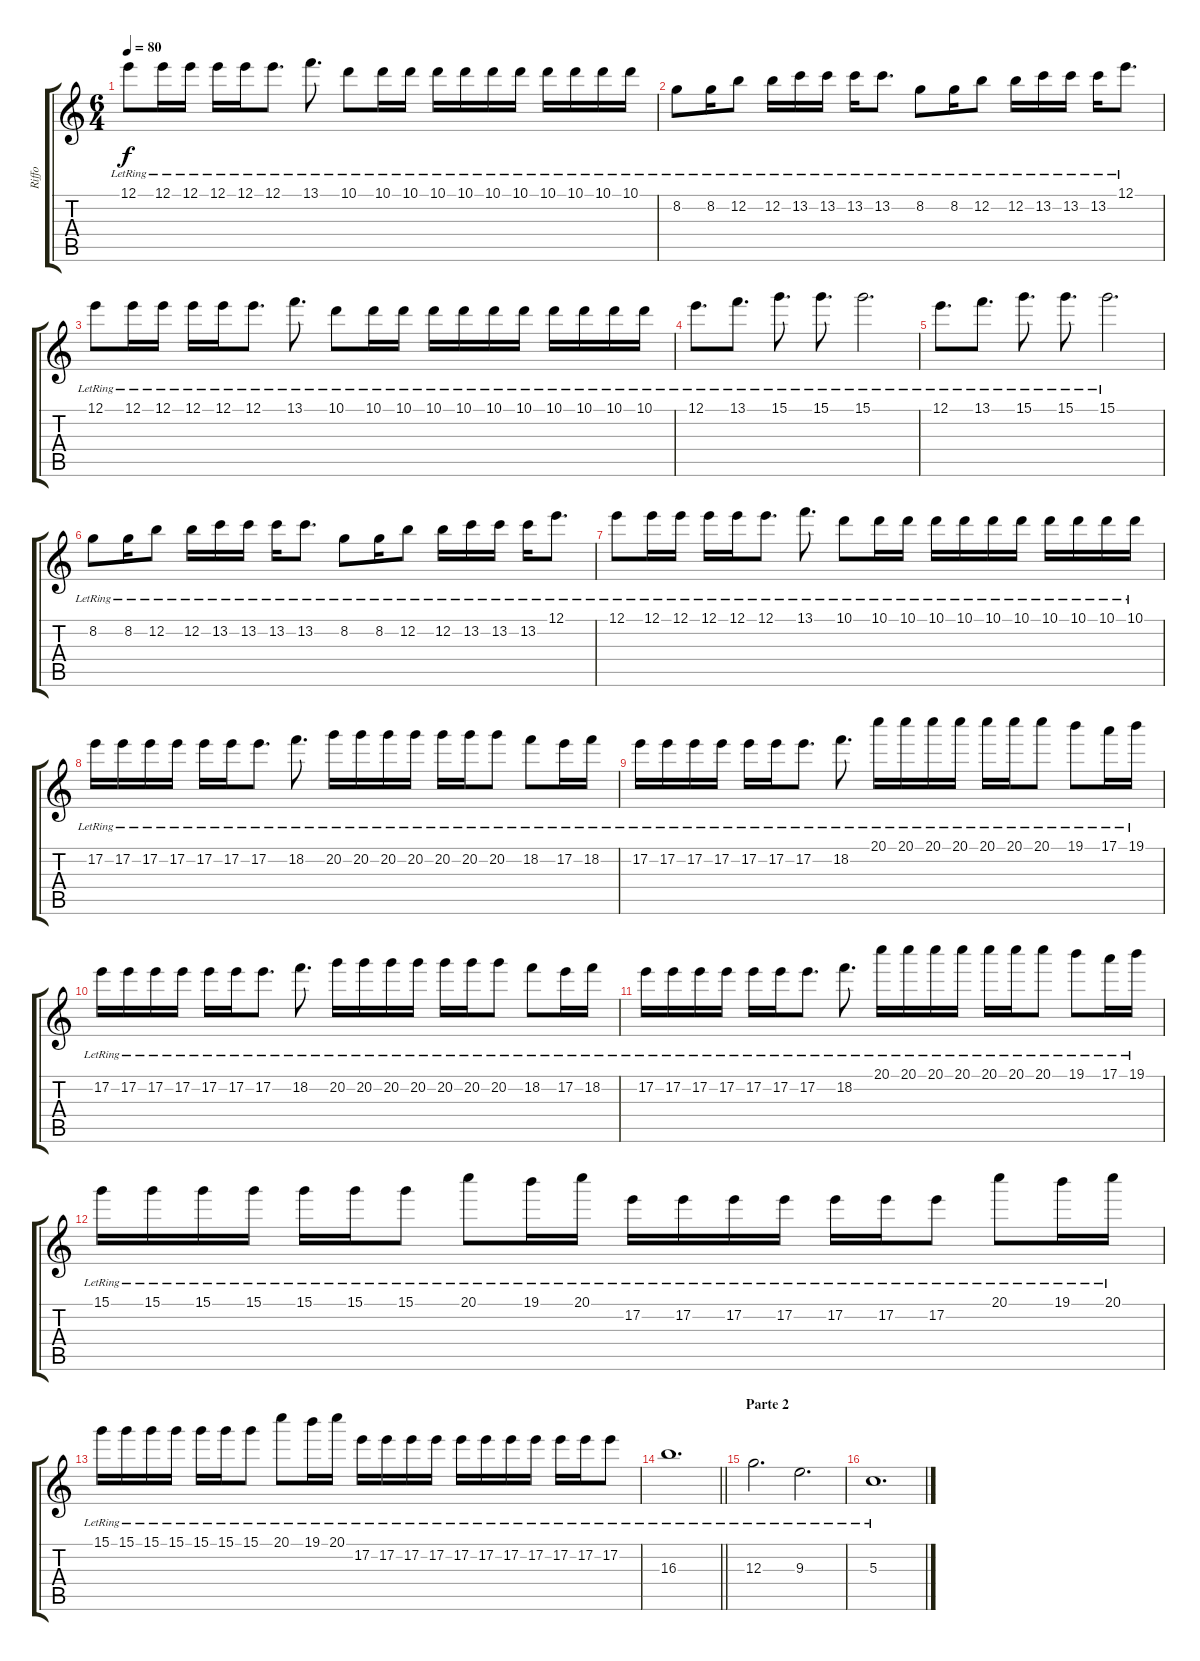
\track ("Riffo" "Riffo") {instrument electricguitarclean}
\staff {score tabs}
\tuning (E4 B3 G3 D3 A2 E2) {hide}
\ts (6 4)
\tempo 80
\clef g2
\ks c
12.1{lr}.8{dy f} 12.1{lr}.16 12.1{lr}.16 12.1{lr}.16 12.1{lr}.16 12.1{lr}.8{d} 13.1{lr}.8{d} 10.1{lr}.8 10.1{lr}.16 10.1{lr}.16 10.1{lr}.16 10.1{lr}.16 10.1{lr}.16 10.1{lr}.16 10.1{lr}.16 10.1{lr}.16 10.1{lr}.16 10.1{lr}.16 |
8.2{lr}.8 8.2{lr}.16 12.2{lr}.8 12.2{lr}.16 13.2{lr}.16 13.2{lr}.16 13.2{lr}.16 13.2{lr}.8{d} 8.2{lr}.8 8.2{lr}.16 12.2{lr}.8 12.2{lr}.16 13.2{lr}.16 13.2{lr}.16 13.2{lr}.16 12.1{lr}.8{d} |
12.1{lr}.8 12.1{lr}.16 12.1{lr}.16 12.1{lr}.16 12.1{lr}.16 12.1{lr}.8{d} 13.1{lr}.8{d} 10.1{lr}.8 10.1{lr}.16 10.1{lr}.16 10.1{lr}.16 10.1{lr}.16 10.1{lr}.16 10.1{lr}.16 10.1{lr}.16 10.1{lr}.16 10.1{lr}.16 10.1{lr}.16 |
12.1{lr}.8{d} 13.1{lr}.8{d} 15.1{lr}.8{d} 15.1{lr}.8{d} 15.1{lr}.2{d} |
12.1{lr}.8{d} 13.1{lr}.8{d} 15.1{lr}.8{d} 15.1{lr}.8{d} 15.1{lr}.2{d} |
8.2{lr}.8 8.2{lr}.16 12.2{lr}.8 12.2{lr}.16 13.2{lr}.16 13.2{lr}.16 13.2{lr}.16 13.2{lr}.8{d} 8.2{lr}.8 8.2{lr}.16 12.2{lr}.8 12.2{lr}.16 13.2{lr}.16 13.2{lr}.16 13.2{lr}.16 12.1{lr}.8{d} |
12.1{lr}.8 12.1{lr}.16 12.1{lr}.16 12.1{lr}.16 12.1{lr}.16 12.1{lr}.8{d} 13.1{lr}.8{d} 10.1{lr}.8 10.1{lr}.16 10.1{lr}.16 10.1{lr}.16 10.1{lr}.16 10.1{lr}.16 10.1{lr}.16 10.1{lr}.16 10.1{lr}.16 10.1{lr}.16 10.1{lr}.16 |
17.2{lr}.16 17.2{lr}.16 17.2{lr}.16 17.2{lr}.16 17.2{lr}.16 17.2{lr}.16 17.2{lr}.8{d} 18.2{lr}.8{d} 20.2{lr}.16 20.2{lr}.16 20.2{lr}.16 20.2{lr}.16 20.2{lr}.16 20.2{lr}.16 20.2{lr}.8 18.2{lr}.8 17.2{lr}.16 18.2{lr}.16 |
17.2{lr}.16 17.2{lr}.16 17.2{lr}.16 17.2{lr}.16 17.2{lr}.16 17.2{lr}.16 17.2{lr}.8{d} 18.2{lr}.8{d} 20.1{lr}.16 20.1{lr}.16 20.1{lr}.16 20.1{lr}.16 20.1{lr}.16 20.1{lr}.16 20.1{lr}.8 19.1{lr}.8 17.1{lr}.16 19.1{lr}.16 |
17.2{lr}.16 17.2{lr}.16 17.2{lr}.16 17.2{lr}.16 17.2{lr}.16 17.2{lr}.16 17.2{lr}.8{d} 18.2{lr}.8{d} 20.2{lr}.16 20.2{lr}.16 20.2{lr}.16 20.2{lr}.16 20.2{lr}.16 20.2{lr}.16 20.2{lr}.8 18.2{lr}.8 17.2{lr}.16 18.2{lr}.16 |
17.2{lr}.16 17.2{lr}.16 17.2{lr}.16 17.2{lr}.16 17.2{lr}.16 17.2{lr}.16 17.2{lr}.8{d} 18.2{lr}.8{d} 20.1{lr}.16 20.1{lr}.16 20.1{lr}.16 20.1{lr}.16 20.1{lr}.16 20.1{lr}.16 20.1{lr}.8 19.1{lr}.8 17.1{lr}.16 19.1{lr}.16 |
15.1{lr}.16 15.1{lr}.16 15.1{lr}.16 15.1{lr}.16 15.1{lr}.16 15.1{lr}.16 15.1{lr}.8 20.1{lr}.8 19.1{lr}.16 20.1{lr}.16 17.2{lr}.16 17.2{lr}.16 17.2{lr}.16 17.2{lr}.16 17.2{lr}.16 17.2{lr}.16 17.2{lr}.8 20.1{lr}.8 19.1{lr}.16 20.1{lr}.16 |
15.1{lr}.16 15.1{lr}.16 15.1{lr}.16 15.1{lr}.16 15.1{lr}.16 15.1{lr}.16 15.1{lr}.8 20.1{lr}.8 19.1{lr}.16 20.1{lr}.16 17.2{lr}.16 17.2{lr}.16 17.2{lr}.16 17.2{lr}.16 17.2{lr}.16 17.2{lr}.16 17.2{lr}.16 17.2{lr}.16 17.2{lr}.16 17.2{lr}.16 17.2{lr}.8 |
\barLineRight lightlight
16.3{lr}.1{d} |
\section ("" "Parte 2")
12.3{lr}.2{d} 9.3{lr}.2{d} |
5.3{lr}.1{d}
